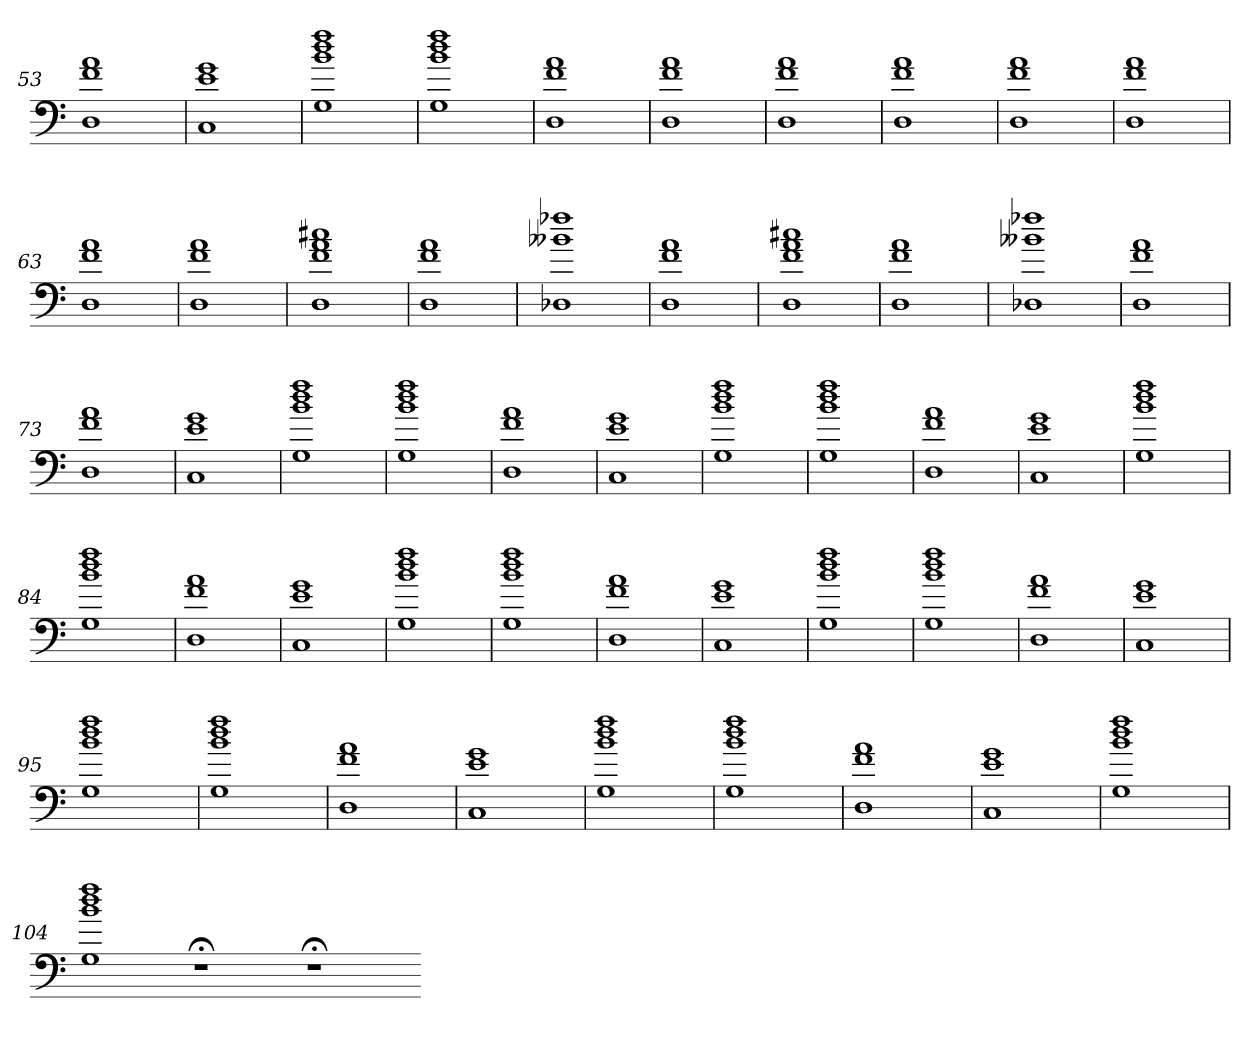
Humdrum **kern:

**kern
*part1
*staff1
=53
1D 1f 1a
=54
1C 1e 1g
=55
1G 1b 1dd 1ff
=56
1G 1b 1dd 1ff
=57
1D 1f 1a
=58
1D 1f 1a
=59
1D 1f 1a
=60
1D 1f 1a
=61
1D 1f 1a
=62
1D 1f 1a
=63
1D 1f 1a
=64
1D 1f 1a
=65
1D 1f 1a 1cc#X
=66
1D 1f 1a
=67
1D-X 1b--X 1ff-X
=68
1D 1f 1a
=69
1D 1f 1a 1cc#X
=70
1D 1f 1a
=71
1D-X 1b--X 1ff-X
=72
1D 1f 1a
=73
1D 1f 1a
=74
1C 1e 1g
=75
1G 1b 1dd 1ff
=76
1G 1b 1dd 1ff
=77
1D 1f 1a
=78
1C 1e 1g
=79
1G 1b 1dd 1ff
=80
1G 1b 1dd 1ff
=81
1D 1f 1a
=82
1C 1e 1g
=83
1G 1b 1dd 1ff
=84
1G 1b 1dd 1ff
=85
1D 1f 1a
=86
1C 1e 1g
=87
1G 1b 1dd 1ff
=88
1G 1b 1dd 1ff
=89
1D 1f 1a
=90
1C 1e 1g
=91
1G 1b 1dd 1ff
=92
1G 1b 1dd 1ff
=93
1D 1f 1a
=94
1C 1e 1g
=95
1G 1b 1dd 1ff
=96
1G 1b 1dd 1ff
=97
1D 1f 1a
=98
1C 1e 1g
=99
1G 1b 1dd 1ff
=100
1G 1b 1dd 1ff
=101
1D 1f 1a
=102
1C 1e 1g
=103
1G 1b 1dd 1ff
=104
1G 1b 1dd 1ff
1r;<
1r;<
=-
*-
